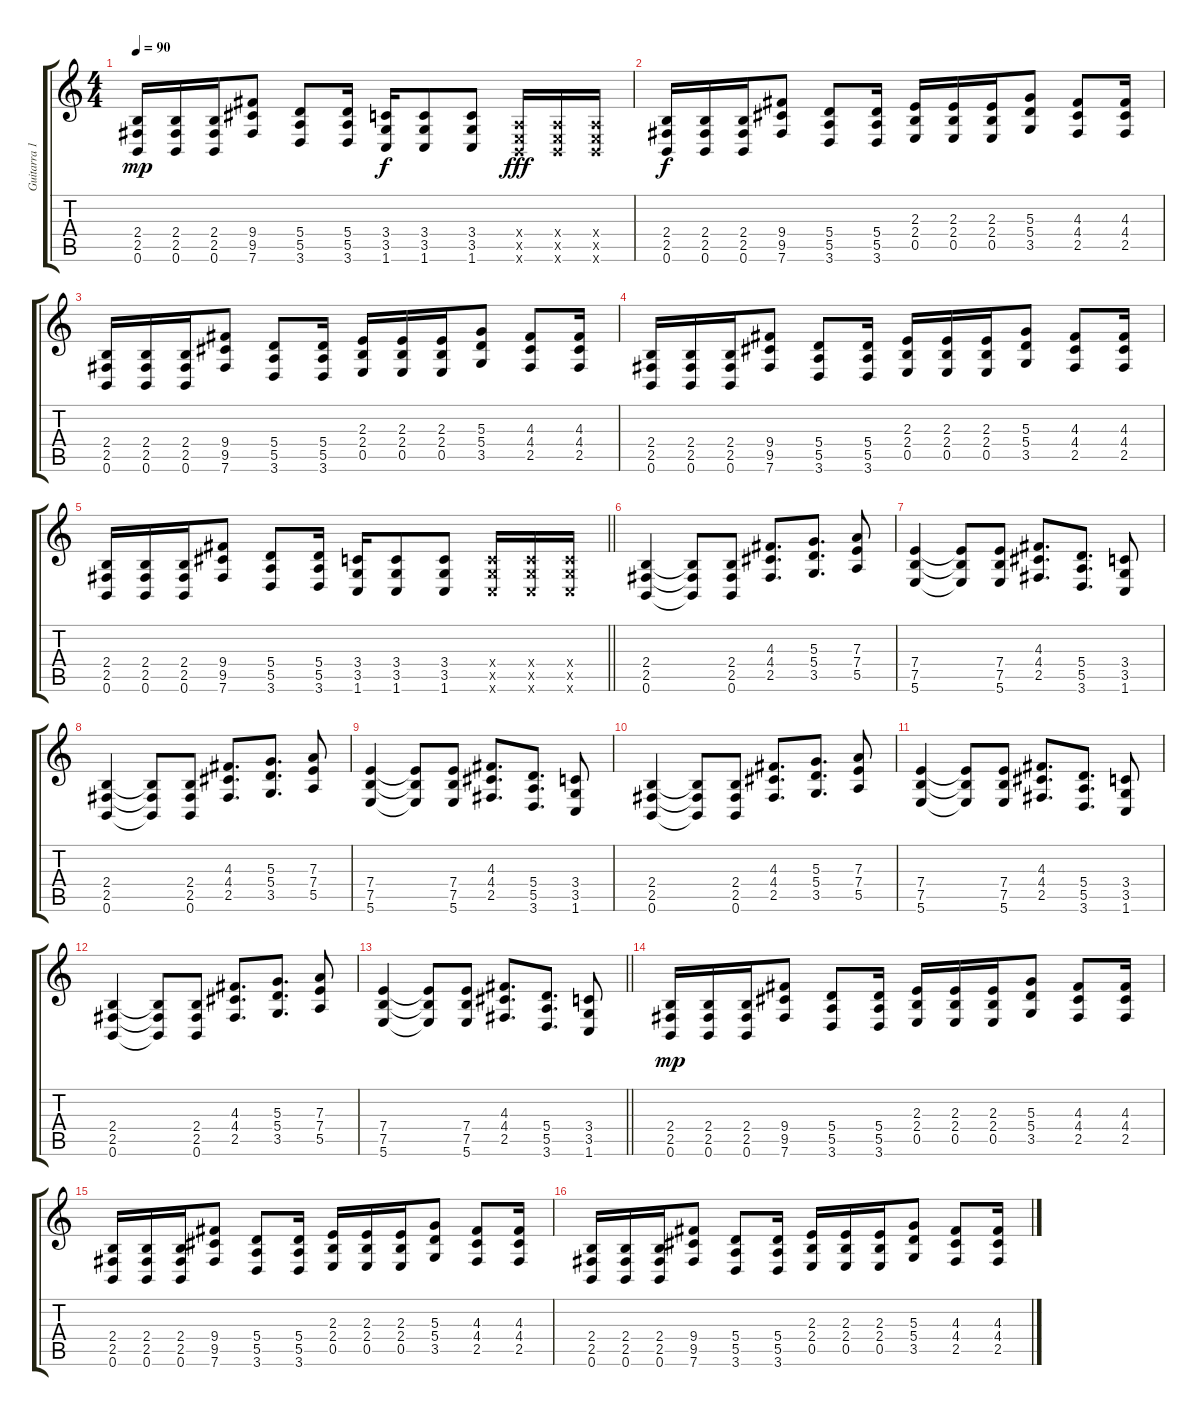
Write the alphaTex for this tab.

\track ("Guitarra 1" "Guitarra 1") {instrument overdrivenguitar}
\staff {score tabs}
\tuning (B3 Gb3 D3 A2 E2 B1) {hide}
\ts (4 4)
\tempo 90
\clef g2
\ks c
(2.4 2.5 0.6).16{dy mp} (2.4 2.5 0.6).16 (2.4 2.5 0.6).16 (9.4 9.5 7.6).8 (5.4 5.5 3.6).8 (5.4 5.5 3.6).16 (3.4 3.5 1.6).16{dy f} (3.4 3.5 1.6).8 (3.4 3.5 1.6).8 (0.4{x} 0.5{x} 0.6{x}).16{dy fff} (0.4{x} 0.5{x} 0.6{x}).16 (0.4{x} 0.5{x} 0.6{x}).16 |
(2.4 2.5 0.6).16{dy f} (2.4 2.5 0.6).16 (2.4 2.5 0.6).16 (9.4 9.5 7.6).8 (5.4 5.5 3.6).8 (5.4 5.5 3.6).16 (2.3 2.4 0.5).16 (2.3 2.4 0.5).16 (2.3 2.4 0.5).16 (5.3 5.4 3.5).8 (4.3 4.4 2.5).8 (4.3 4.4 2.5).16 |
(2.4 2.5 0.6).16 (2.4 2.5 0.6).16 (2.4 2.5 0.6).16 (9.4 9.5 7.6).8 (5.4 5.5 3.6).8 (5.4 5.5 3.6).16 (2.3 2.4 0.5).16 (2.3 2.4 0.5).16 (2.3 2.4 0.5).16 (5.3 5.4 3.5).8 (4.3 4.4 2.5).8 (4.3 4.4 2.5).16 |
(2.4 2.5 0.6).16 (2.4 2.5 0.6).16 (2.4 2.5 0.6).16 (9.4 9.5 7.6).8 (5.4 5.5 3.6).8 (5.4 5.5 3.6).16 (2.3 2.4 0.5).16 (2.3 2.4 0.5).16 (2.3 2.4 0.5).16 (5.3 5.4 3.5).8 (4.3 4.4 2.5).8 (4.3 4.4 2.5).16 |
\barLineRight lightlight
(2.4 2.5 0.6).16 (2.4 2.5 0.6).16 (2.4 2.5 0.6).16 (9.4 9.5 7.6).8 (5.4 5.5 3.6).8 (5.4 5.5 3.6).16 (3.4 3.5 1.6).16 (3.4 3.5 1.6).8 (3.4 3.5 1.6).8 (3.4{x} 3.5{x} 1.6{x}).16 (3.4{x} 3.5{x} 1.6{x}).16 (3.4{x} 3.5{x} 1.6{x}).16 |
(2.4 2.5 0.6).4 (2.4{t} 2.5{t} 0.6{t}).8 (2.4 2.5 0.6).8 (4.3 4.4 2.5).8{d} (5.3 5.4 3.5).8{d} (7.3 7.4 5.5).8 |
(7.4 7.5 5.6).4 (7.4{t} 7.5{t} 5.6{t}).8 (7.4 7.5 5.6).8 (4.3 4.4 2.5).8{d} (5.4 5.5 3.6).8{d} (3.4 3.5 1.6).8 |
(2.4 2.5 0.6).4 (2.4{t} 2.5{t} 0.6{t}).8 (2.4 2.5 0.6).8 (4.3 4.4 2.5).8{d} (5.3 5.4 3.5).8{d} (7.3 7.4 5.5).8 |
(7.4 7.5 5.6).4 (7.4{t} 7.5{t} 5.6{t}).8 (7.4 7.5 5.6).8 (4.3 4.4 2.5).8{d} (5.4 5.5 3.6).8{d} (3.4 3.5 1.6).8 |
(2.4 2.5 0.6).4 (2.4{t} 2.5{t} 0.6{t}).8 (2.4 2.5 0.6).8 (4.3 4.4 2.5).8{d} (5.3 5.4 3.5).8{d} (7.3 7.4 5.5).8 |
(7.4 7.5 5.6).4 (7.4{t} 7.5{t} 5.6{t}).8 (7.4 7.5 5.6).8 (4.3 4.4 2.5).8{d} (5.4 5.5 3.6).8{d} (3.4 3.5 1.6).8 |
(2.4 2.5 0.6).4 (2.4{t} 2.5{t} 0.6{t}).8 (2.4 2.5 0.6).8 (4.3 4.4 2.5).8{d} (5.3 5.4 3.5).8{d} (7.3 7.4 5.5).8 |
\barLineRight lightlight
(7.4 7.5 5.6).4 (7.4{t} 7.5{t} 5.6{t}).8 (7.4 7.5 5.6).8 (4.3 4.4 2.5).8{d} (5.4 5.5 3.6).8{d} (3.4 3.5 1.6).8 |
(2.4 2.5 0.6).16{dy mp balance 0} (2.4 2.5 0.6).16{balance 16} (2.4 2.5 0.6).16 (9.4 9.5 7.6).8 (5.4 5.5 3.6).8 (5.4 5.5 3.6).16 (2.3 2.4 0.5).16 (2.3 2.4 0.5).16 (2.3 2.4 0.5).16 (5.3 5.4 3.5).8 (4.3 4.4 2.5).8 (4.3 4.4 2.5).16 |
(2.4 2.5 0.6).16 (2.4 2.5 0.6).16 (2.4 2.5 0.6).16 (9.4 9.5 7.6).8 (5.4 5.5 3.6).8 (5.4 5.5 3.6).16 (2.3 2.4 0.5).16 (2.3 2.4 0.5).16 (2.3 2.4 0.5).16 (5.3 5.4 3.5).8 (4.3 4.4 2.5).8 (4.3 4.4 2.5).16 |
(2.4 2.5 0.6).16{balance 0} (2.4 2.5 0.6).16 (2.4 2.5 0.6).16 (9.4 9.5 7.6).8 (5.4 5.5 3.6).8 (5.4 5.5 3.6).16 (2.3 2.4 0.5).16 (2.3 2.4 0.5).16 (2.3 2.4 0.5).16 (5.3 5.4 3.5).8 (4.3 4.4 2.5).8 (4.3 4.4 2.5).16
